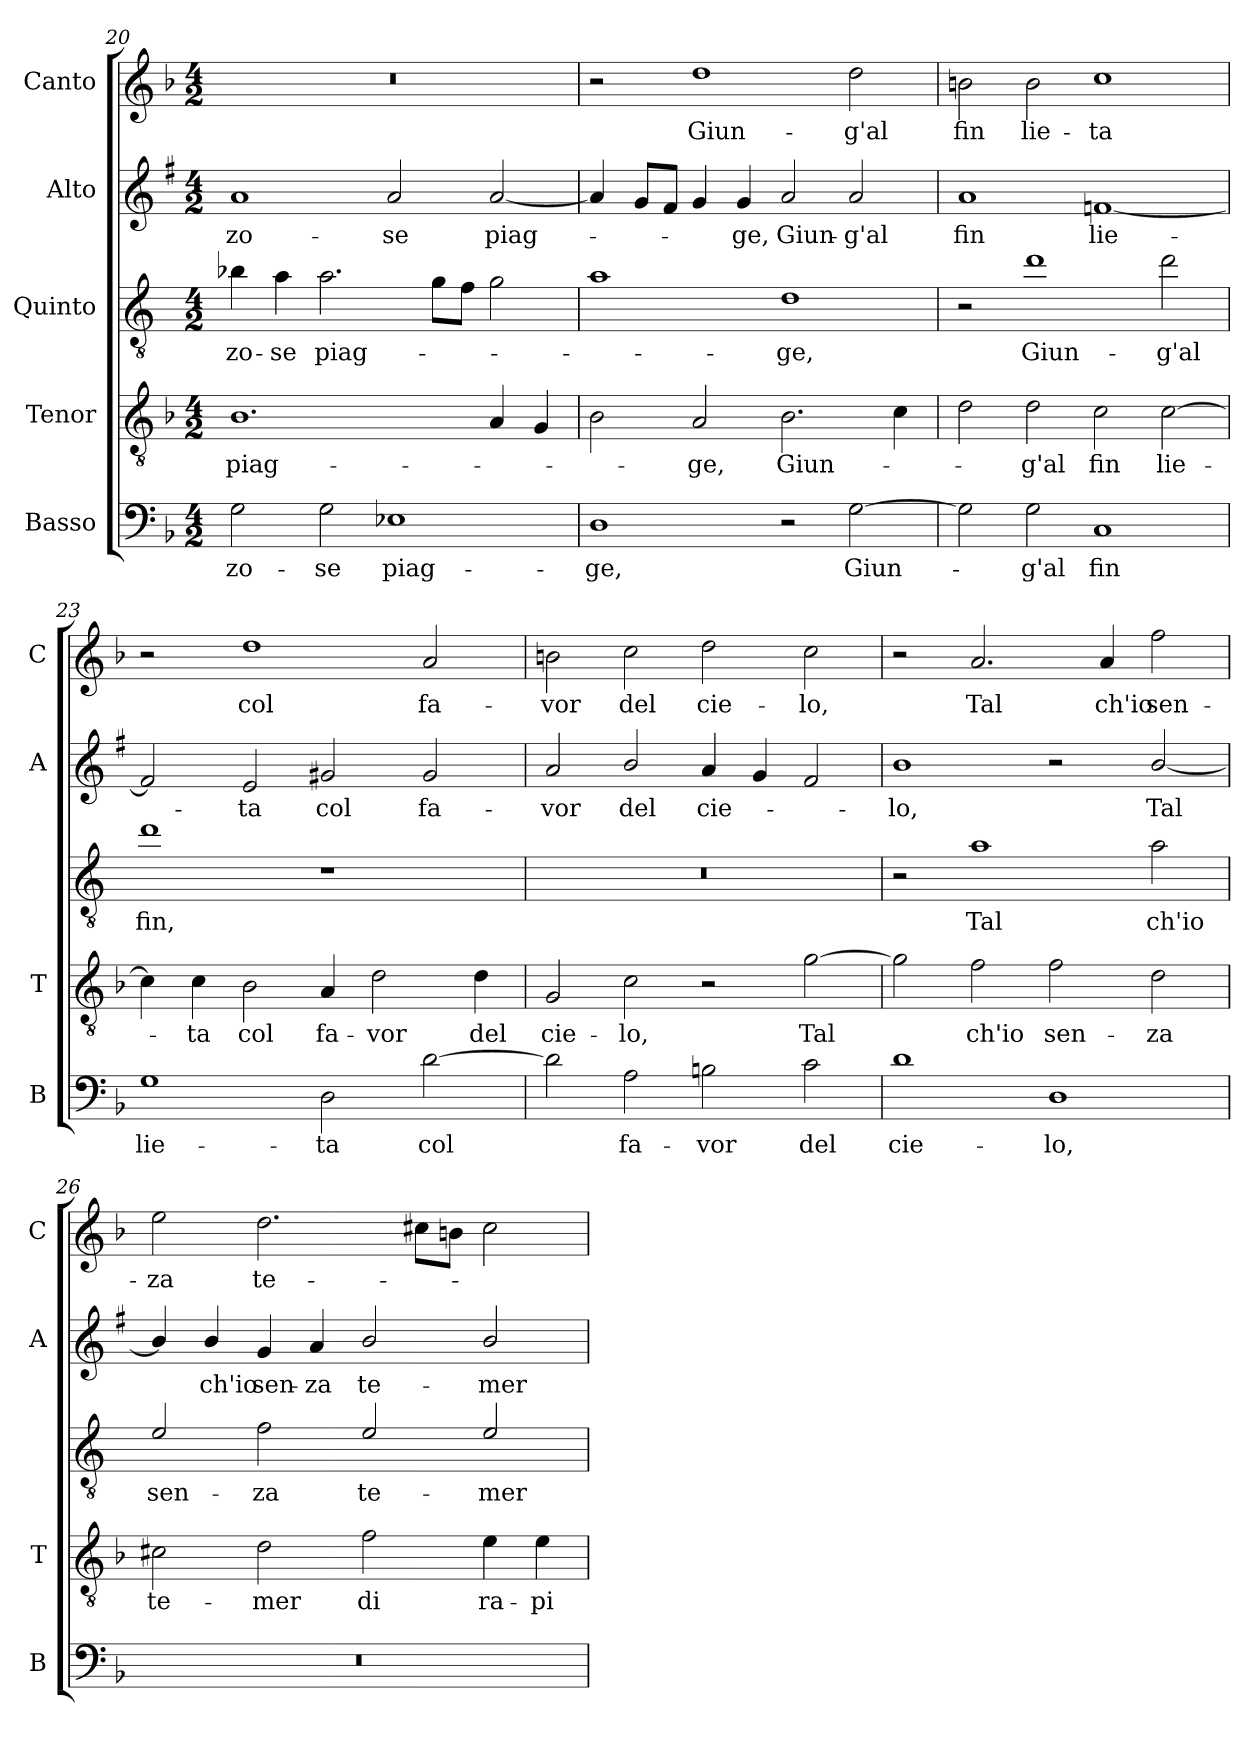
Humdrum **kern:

**kern	**text	**kern	**text	**kern	**text	**kern	**text	**kern	**text
*part5	*part5	*part4	*part4	*part3	*part3	*part2	*part2	*part1	*part1
*staff5	*staff5	*staff4	*staff4	*staff3	*staff3	*staff2	*staff2	*staff1	*staff1
*I"Basso	*	*I"Tenor	*	*I"Quinto	*	*I"Alto	*	*I"Canto	*
*I'B	*	*I'T	*	*	*	*I'A	*	*I'C	*
*clefF4	*	*clefGv2	*	*clefGv2	*	*clefG2	*	*clefG2	*
*	*	*	*	*ITrd4c7	*	*ITrd1c2	*	*	*
*k[b-]	*	*k[b-]	*	*k[b-]	*	*k[b-]	*	*k[b-]	*
*F:	*	*F:	*	*F:	*	*F:	*	*F:	*
*M4/2	*	*M4/2	*	*M4/2	*	*M4/2	*	*M4/2	*
=20	=20	=20	=20	=20	=20	=20	=20	=20	=20
!	!LO:LY:b	!	!LO:LY:b	!	!LO:LY:b	!	!LO:LY:b	!	!
2G\	-zo-	1.B-	piag-	4e-X\	-zo-	1g	-zo-	0r	.
!	!	!	!	!	!LO:LY:b	!	!	!	!
.	.	.	.	4d\	-se	.	.	.	.
!	!LO:LY:b	!	!	!	!LO:LY:b	!	!	!	!
2G\	-se	.	.	2.d\	piag-	.	.	.	.
!	!LO:LY:b	!	!	!	!	!	!LO:LY:b	!	!
1E-X	piag-	.	.	.	.	2g/	-se	.	.
.	.	.	.	8c\L	.	.	.	.	.
.	.	.	.	8B-\J	.	.	.	.	.
!	!	!	!	!	!	!	!LO:LY:b	!	!
.	.	4A/	.	2c\	.	[2g/	piag-	.	.
.	.	4G/	.	.	.	.	.	.	.
=21	=21	=21	=21	=21	=21	=21	=21	=21	=21
!	!LO:LY:b	!	!	!	!	!	!	!	!
1D	-ge,	2B-\	.	1d	.	4g/]	.	2r	.
.	.	.	.	.	.	8f/L	.	.	.
.	.	.	.	.	.	8e/J	.	.	.
!	!	!	!LO:LY:b	!	!	!	!	!	!LO:LY:b
.	.	2A/	-ge,	.	.	4f/	.	1dd	Giun-
!	!	!	!	!	!	!	!LO:LY:b	!	!
.	.	.	.	.	.	4f/	-ge,	.	.
!	!	!	!LO:LY:b	!	!LO:LY:b	!	!LO:LY:b	!	!
2r	.	2.B-\	Giun-	1G	-ge,	2g/	Giun-	.	.
!	!LO:LY:b	!	!	!	!	!	!LO:LY:b	!	!LO:LY:b
[2G\	Giun-	.	.	.	.	2g/	-g'al	2dd\	-g'al
.	.	4c\	.	.	.	.	.	.	.
!!LO:LB:g=z
=22	=22	=22	=22	=22	=22	=22	=22	=22	=22
!	!	!	!	!	!	!	!LO:LY:b	!	!LO:LY:b
2G\]	.	2d\	.	2r	.	1g	fin	2bn\	fin
!	!LO:LY:b	!	!LO:LY:b	!	!LO:LY:b	!	!	!	!LO:LY:b
2G\	-g'al	2d\	-g'al	1g	Giun-	.	.	2b\	lie-
!	!LO:LY:b	!	!LO:LY:b	!	!	!	!LO:LY:b	!	!LO:LY:b
1C	fin	2c\	fin	.	.	[1e-X	lie-	1cc	-ta
!	!	!	!LO:LY:b	!	!LO:LY:b	!	!	!	!
.	.	[2c\	lie-	2g\	-g'al	.	.	.	.
=23	=23	=23	=23	=23	=23	=23	=23	=23	=23
!	!LO:LY:b	!	!	!	!LO:LY:b	!	!	!	!
1G	lie-	4c\]	.	1g	fin,	2e-/]	.	2r	.
!	!	!	!LO:LY:b	!	!	!	!	!	!
.	.	4c\	-ta	.	.	.	.	.	.
!	!	!	!LO:LY:b	!	!	!	!LO:LY:b	!	!LO:LY:b
.	.	2B-\	col	.	.	2d/	-ta	1dd	col
!	!LO:LY:b	!	!LO:LY:b	!	!	!	!LO:LY:b	!	!
2D\	-ta	4A/	fa-	1r	.	2f#X/	col	.	.
!	!	!	!LO:LY:b	!	!	!	!	!	!
.	.	2d\	-vor	.	.	.	.	.	.
!	!LO:LY:b	!	!	!	!	!	!LO:LY:b	!	!LO:LY:b
[2d\	col	.	.	.	.	2f#/	fa-	2a/	fa-
!	!	!	!LO:LY:b	!	!	!	!	!	!
.	.	4d\	del	.	.	.	.	.	.
=24	=24	=24	=24	=24	=24	=24	=24	=24	=24
!	!	!	!LO:LY:b	!	!	!	!LO:LY:b	!	!LO:LY:b
2d\]	.	2G/	cie-	0r	.	2g/	-vor	2bn\	-vor
!	!LO:LY:b	!	!LO:LY:b	!	!	!	!LO:LY:b	!	!LO:LY:b
2A\	fa-	2c\	-lo,	.	.	2a/	del	2cc\	del
!	!LO:LY:b	!	!	!	!	!	!LO:LY:b	!	!LO:LY:b
2Bn\	-vor	2r	.	.	.	4g/	cie-	2dd\	cie-
.	.	.	.	.	.	4f/	.	.	.
!	!LO:LY:b	!	!LO:LY:b	!	!	!	!	!	!LO:LY:b
2c\	del	[2g\	Tal	.	.	2e/	.	2cc\	-lo,
=25	=25	=25	=25	=25	=25	=25	=25	=25	=25
!	!LO:LY:b	!	!	!	!	!	!LO:LY:b	!	!
1d	cie-	2g\]	.	2r	.	1a	-lo,	2r	.
!	!	!	!LO:LY:b	!	!LO:LY:b	!	!	!	!LO:LY:b
.	.	2f\	ch'io	1d	Tal	.	.	2.a/	Tal
!	!LO:LY:b	!	!LO:LY:b	!	!	!	!	!	!
1D	-lo,	2f\	sen-	.	.	2r	.	.	.
!	!	!	!	!	!	!	!	!	!LO:LY:b
.	.	.	.	.	.	.	.	4a/	ch'io
!	!	!	!LO:LY:b	!	!LO:LY:b	!	!LO:LY:b	!	!LO:LY:b
.	.	2d\	-za	2d\	ch'io	[2a/	Tal	2ff\	sen-
!!LO:PB:g=z
=26	=26	=26	=26	=26	=26	=26	=26	=26	=26
!	!	!	!LO:LY:b	!	!LO:LY:b	!	!	!	!LO:LY:b
0r	.	2c#X\	te-	2A/	sen-	4a/]	.	2ee\	-za
!	!	!	!	!	!	!	!LO:LY:b	!	!
.	.	.	.	.	.	4a/	ch'io	.	.
!	!	!	!LO:LY:b	!	!LO:LY:b	!	!LO:LY:b	!	!LO:LY:b
.	.	2d\	-mer	2B-\	-za	4f/	sen-	2.dd\	te-
!	!	!	!	!	!	!	!LO:LY:b	!	!
.	.	.	.	.	.	4g/	-za	.	.
!	!	!	!LO:LY:b	!	!LO:LY:b	!	!LO:LY:b	!	!
.	.	2f\	di	2A/	te-	2a/	te-	.	.
.	.	.	.	.	.	.	.	8cc#X\L	.
.	.	.	.	.	.	.	.	8bn\J	.
!	!	!	!LO:LY:b	!	!LO:LY:b	!	!LO:LY:b	!	!
.	.	4e\	ra-	2A/	-mer	2a/	-mer	2cc#\	.
!	!	!	!LO:LY:b	!	!	!	!	!	!
.	.	4e\	-pi-	.	.	.	.	.	.
=	=	=	=	=	=	=	=	=	=
*-	*-	*-	*-	*-	*-	*-	*-	*-	*-
